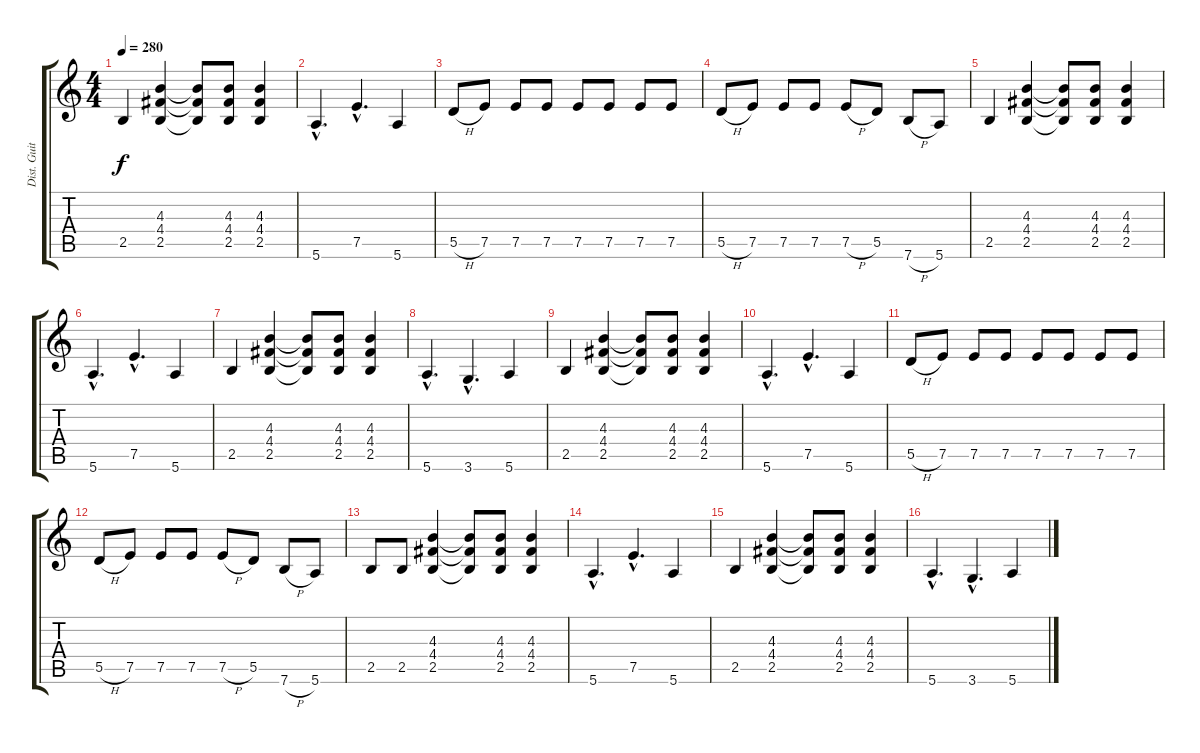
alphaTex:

\track ("Dist. Guitar 2" "Dist. Guit") {instrument overdrivenguitar}
\staff {score tabs}
\tuning (E4 B3 G3 D3 A2 E2) {hide}
\ts (4 4)
\tempo 280
\clef g2
\ks c
2.5.4{dy f} (4.3 4.4 2.5).4 (4.3{t} 4.4{t} 2.5{t}).8 (4.3 4.4 2.5).8 (4.3 4.4 2.5).4 |
5.6{hac}.4{d} 7.5{hac}.4{d} 5.6.4 |
5.5{h}.8 7.5.8 7.5.8 7.5.8 7.5.8 7.5.8 7.5.8 7.5.8 |
5.5{h}.8 7.5.8 7.5.8 7.5.8 7.5{h}.8 5.5.8 7.6{h}.8 5.6.8 |
2.5.4 (4.3 4.4 2.5).4 (4.3{t} 4.4{t} 2.5{t}).8 (4.3 4.4 2.5).8 (4.3 4.4 2.5).4 |
5.6{hac}.4{d} 7.5{hac}.4{d} 5.6.4 |
2.5.4 (4.3 4.4 2.5).4 (4.3{t} 4.4{t} 2.5{t}).8 (4.3 4.4 2.5).8 (4.3 4.4 2.5).4 |
5.6{hac}.4{d} 3.6{hac}.4{d} 5.6.4 |
2.5.4 (4.3 4.4 2.5).4 (4.3{t} 4.4{t} 2.5{t}).8 (4.3 4.4 2.5).8 (4.3 4.4 2.5).4 |
5.6{hac}.4{d} 7.5{hac}.4{d} 5.6.4 |
5.5{h}.8 7.5.8 7.5.8 7.5.8 7.5.8 7.5.8 7.5.8 7.5.8 |
5.5{h}.8 7.5.8 7.5.8 7.5.8 7.5{h}.8 5.5.8 7.6{h}.8 5.6.8 |
2.5.8 2.5.8 (4.3 4.4 2.5).4 (4.3{t} 4.4{t} 2.5{t}).8 (4.3 4.4 2.5).8 (4.3 4.4 2.5).4 |
5.6{hac}.4{d} 7.5{hac}.4{d} 5.6.4 |
2.5.4 (4.3 4.4 2.5).4 (4.3{t} 4.4{t} 2.5{t}).8 (4.3 4.4 2.5).8 (4.3 4.4 2.5).4 |
5.6{hac}.4{d} 3.6{hac}.4{d} 5.6.4
